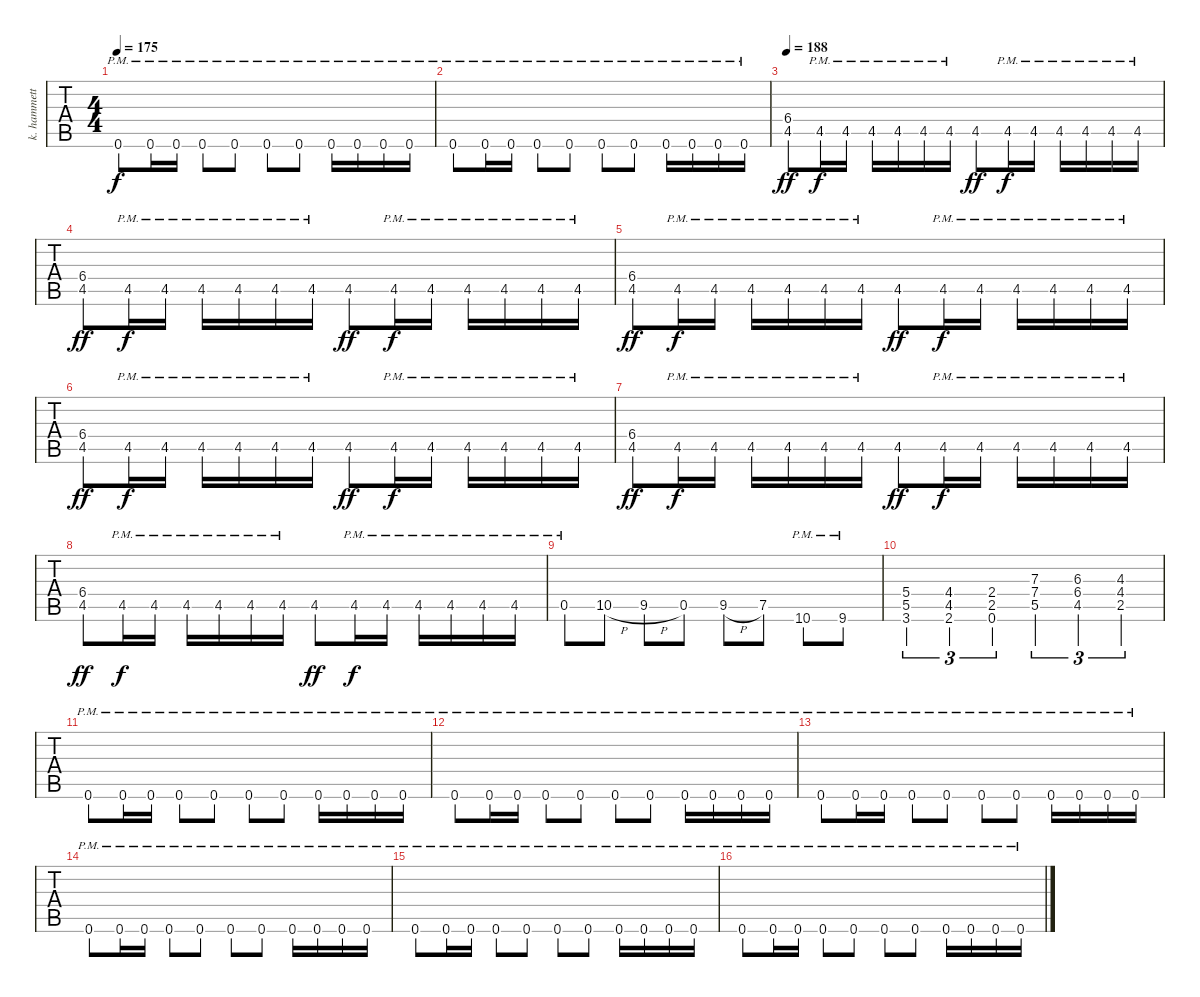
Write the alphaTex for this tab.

\track ("k. hammett - rhythm guitar" "k. hammett") {instrument distortionguitar}
\staff {tabs}
\tuning (E4 B3 G3 D3 A2 E2) {hide}
\ts (4 4)
\tempo 175
\clef g2
\ks c
0.6{pm}.8{dy f} 0.6{pm}.16 0.6{pm}.16 0.6{pm}.8 0.6{pm}.8 0.6{pm}.8 0.6{pm}.8 0.6{pm}.16 0.6{pm}.16 0.6{pm}.16 0.6{pm}.16 |
0.6{pm}.8 0.6{pm}.16 0.6{pm}.16 0.6{pm}.8 0.6{pm}.8 0.6{pm}.8 0.6{pm}.8 0.6{pm}.16 0.6{pm}.16 0.6{pm}.16 0.6{pm}.16 |
\tempo 188
(6.4{ac} 4.5{ac}).8{dy ff} 4.5{pm}.16{dy f} 4.5{pm}.16 4.5{pm}.16 4.5{pm}.16 4.5{pm}.16 4.5{pm}.16 4.5{ac}.8{dy ff} 4.5{pm}.16{dy f} 4.5{pm}.16 4.5{pm}.16 4.5{pm}.16 4.5{pm}.16 4.5{pm}.16 |
(6.4{ac} 4.5{ac}).8{dy ff} 4.5{pm}.16{dy f} 4.5{pm}.16 4.5{pm}.16 4.5{pm}.16 4.5{pm}.16 4.5{pm}.16 4.5{ac}.8{dy ff} 4.5{pm}.16{dy f} 4.5{pm}.16 4.5{pm}.16 4.5{pm}.16 4.5{pm}.16 4.5{pm}.16 |
(6.4{ac} 4.5{ac}).8{dy ff} 4.5{pm}.16{dy f} 4.5{pm}.16 4.5{pm}.16 4.5{pm}.16 4.5{pm}.16 4.5{pm}.16 4.5{ac}.8{dy ff} 4.5{pm}.16{dy f} 4.5{pm}.16 4.5{pm}.16 4.5{pm}.16 4.5{pm}.16 4.5{pm}.16 |
(6.4{ac} 4.5{ac}).8{dy ff} 4.5{pm}.16{dy f} 4.5{pm}.16 4.5{pm}.16 4.5{pm}.16 4.5{pm}.16 4.5{pm}.16 4.5{ac}.8{dy ff} 4.5{pm}.16{dy f} 4.5{pm}.16 4.5{pm}.16 4.5{pm}.16 4.5{pm}.16 4.5{pm}.16 |
(6.4{ac} 4.5{ac}).8{dy ff} 4.5{pm}.16{dy f} 4.5{pm}.16 4.5{pm}.16 4.5{pm}.16 4.5{pm}.16 4.5{pm}.16 4.5{ac}.8{dy ff} 4.5{pm}.16{dy f} 4.5{pm}.16 4.5{pm}.16 4.5{pm}.16 4.5{pm}.16 4.5{pm}.16 |
(6.4{ac} 4.5{ac}).8{dy ff} 4.5{pm}.16{dy f} 4.5{pm}.16 4.5{pm}.16 4.5{pm}.16 4.5{pm}.16 4.5{pm}.16 4.5{ac}.8{dy ff} 4.5{pm}.16{dy f} 4.5{pm}.16 4.5{pm}.16 4.5{pm}.16 4.5{pm}.16 4.5{pm}.16 |
0.5{pm}.8 10.5{h}.8 9.5{h}.8 0.5.8 9.5{h}.8 7.5.8 10.6{pm}.8 9.6{pm}.8 |
(5.4 5.5 3.6).4{tu (3 2)} (4.4 4.5 2.6).4{tu (3 2)} (2.4 2.5 0.6).4{tu (3 2)} (7.3 7.4 5.5).4{tu (3 2)} (6.3 6.4 4.5).4{tu (3 2)} (4.3 4.4 2.5).4{tu (3 2)} |
0.6{pm}.8 0.6{pm}.16 0.6{pm}.16 0.6{pm}.8 0.6{pm}.8 0.6{pm}.8 0.6{pm}.8 0.6{pm}.16 0.6{pm}.16 0.6{pm}.16 0.6{pm}.16 |
0.6{pm}.8 0.6{pm}.16 0.6{pm}.16 0.6{pm}.8 0.6{pm}.8 0.6{pm}.8 0.6{pm}.8 0.6{pm}.16 0.6{pm}.16 0.6{pm}.16 0.6{pm}.16 |
0.6{pm}.8 0.6{pm}.16 0.6{pm}.16 0.6{pm}.8 0.6{pm}.8 0.6{pm}.8 0.6{pm}.8 0.6{pm}.16 0.6{pm}.16 0.6{pm}.16 0.6{pm}.16 |
0.6{pm}.8 0.6{pm}.16 0.6{pm}.16 0.6{pm}.8 0.6{pm}.8 0.6{pm}.8 0.6{pm}.8 0.6{pm}.16 0.6{pm}.16 0.6{pm}.16 0.6{pm}.16 |
0.6{pm}.8 0.6{pm}.16 0.6{pm}.16 0.6{pm}.8 0.6{pm}.8 0.6{pm}.8 0.6{pm}.8 0.6{pm}.16 0.6{pm}.16 0.6{pm}.16 0.6{pm}.16 |
0.6{pm}.8 0.6{pm}.16 0.6{pm}.16 0.6{pm}.8 0.6{pm}.8 0.6{pm}.8 0.6{pm}.8 0.6{pm}.16 0.6{pm}.16 0.6{pm}.16 0.6{pm}.16
